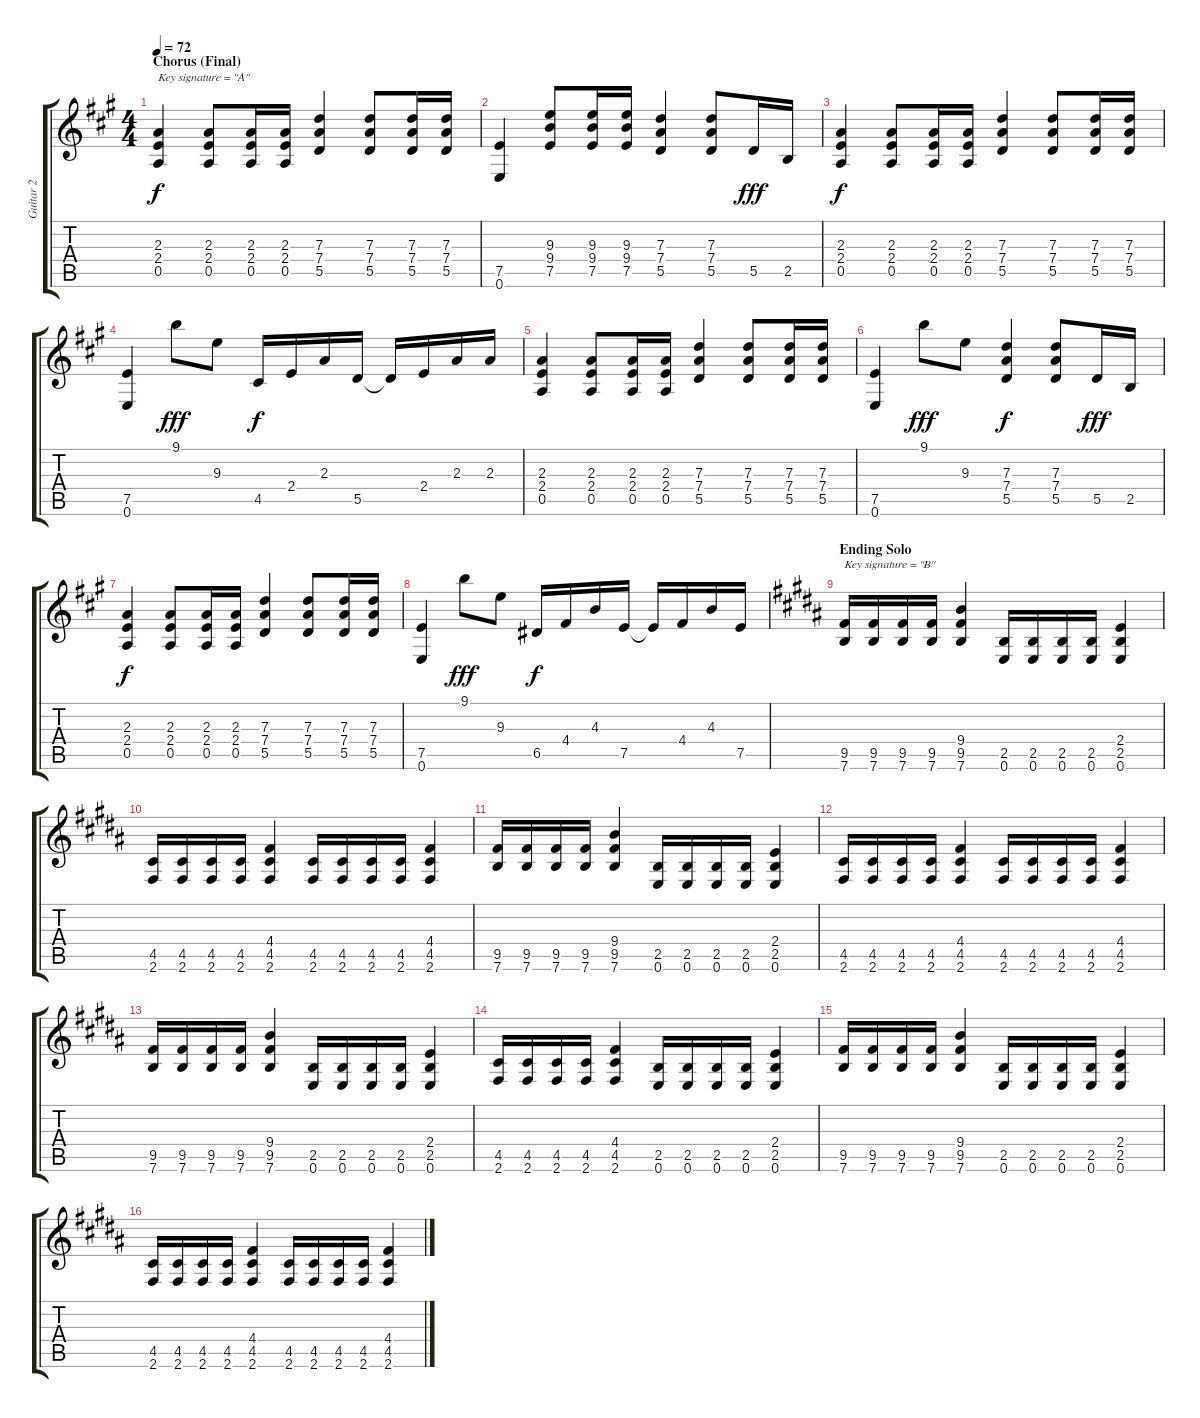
\track ("Guitar 2" "Guitar 2") {instrument overdrivenguitar}
\staff {score tabs}
\tuning (D4 B3 G3 D3 A2 E2) {hide}
\ts (4 4)
\section ("" "Chorus (Final)")
\tempo 72
\clef g2
\ks a
(2.3 2.4 0.5).4{txt "Key signature = \"A\"" dy f} (2.3 2.4 0.5).8 (2.3 2.4 0.5).16 (2.3 2.4 0.5).16 (7.3 7.4 5.5).4 (7.3 7.4 5.5).8 (7.3 7.4 5.5).16 (7.3 7.4 5.5).16 |
(7.5 0.6).4 (9.3 9.4 7.5).8 (9.3 9.4 7.5).16 (9.3 9.4 7.5).16 (7.3 7.4 5.5).4 (7.3 7.4 5.5).8 5.5.16{dy fff} 2.5.16 |
(2.3 2.4 0.5).4{dy f} (2.3 2.4 0.5).8 (2.3 2.4 0.5).16 (2.3 2.4 0.5).16 (7.3 7.4 5.5).4 (7.3 7.4 5.5).8 (7.3 7.4 5.5).16 (7.3 7.4 5.5).16 |
(7.5 0.6).4 9.1.8{dy fff} 9.3.8 4.5.16{dy f} 2.4.16 2.3.16 5.5.16 5.5{t}.16 2.4.16 2.3.16 2.3.16 |
(2.3 2.4 0.5).4 (2.3 2.4 0.5).8 (2.3 2.4 0.5).16 (2.3 2.4 0.5).16 (7.3 7.4 5.5).4 (7.3 7.4 5.5).8 (7.3 7.4 5.5).16 (7.3 7.4 5.5).16 |
(7.5 0.6).4 9.1.8{dy fff} 9.3.8 (7.3 7.4 5.5).4{dy f} (7.3 7.4 5.5).8 5.5.16{dy fff} 2.5.16 |
(2.3 2.4 0.5).4{dy f} (2.3 2.4 0.5).8 (2.3 2.4 0.5).16 (2.3 2.4 0.5).16 (7.3 7.4 5.5).4 (7.3 7.4 5.5).8 (7.3 7.4 5.5).16 (7.3 7.4 5.5).16 |
(7.5 0.6).4 9.1.8{dy fff} 9.3.8 6.5.16{dy f} 4.4.16 4.3.16 7.5.16 7.5{t}.16 4.4.16 4.3.16 7.5.16 |
\section ("" "Ending Solo")
\ks b
(9.5 7.6).16{txt "Key signature = \"B\""} (9.5 7.6).16 (9.5 7.6).16 (9.5 7.6).16 (9.4 9.5 7.6).4 (2.5 0.6).16 (2.5 0.6).16 (2.5 0.6).16 (2.5 0.6).16 (2.4 2.5 0.6).4 |
(4.5 2.6).16 (4.5 2.6).16 (4.5 2.6).16 (4.5 2.6).16 (4.4 4.5 2.6).4 (4.5 2.6).16 (4.5 2.6).16 (4.5 2.6).16 (4.5 2.6).16 (4.4 4.5 2.6).4 |
(9.5 7.6).16 (9.5 7.6).16 (9.5 7.6).16 (9.5 7.6).16 (9.4 9.5 7.6).4 (2.5 0.6).16 (2.5 0.6).16 (2.5 0.6).16 (2.5 0.6).16 (2.4 2.5 0.6).4 |
(4.5 2.6).16 (4.5 2.6).16 (4.5 2.6).16 (4.5 2.6).16 (4.4 4.5 2.6).4 (4.5 2.6).16 (4.5 2.6).16 (4.5 2.6).16 (4.5 2.6).16 (4.4 4.5 2.6).4 |
(9.5 7.6).16 (9.5 7.6).16 (9.5 7.6).16 (9.5 7.6).16 (9.4 9.5 7.6).4 (2.5 0.6).16 (2.5 0.6).16 (2.5 0.6).16 (2.5 0.6).16 (2.4 2.5 0.6).4 |
(4.5 2.6).16 (4.5 2.6).16 (4.5 2.6).16 (4.5 2.6).16 (4.4 4.5 2.6).4 (2.5 0.6).16 (2.5 0.6).16 (2.5 0.6).16 (2.5 0.6).16 (2.4 2.5 0.6).4 |
(9.5 7.6).16 (9.5 7.6).16 (9.5 7.6).16 (9.5 7.6).16 (9.4 9.5 7.6).4 (2.5 0.6).16 (2.5 0.6).16 (2.5 0.6).16 (2.5 0.6).16 (2.4 2.5 0.6).4 |
(4.5 2.6).16 (4.5 2.6).16 (4.5 2.6).16 (4.5 2.6).16 (4.4 4.5 2.6).4 (4.5 2.6).16 (4.5 2.6).16 (4.5 2.6).16 (4.5 2.6).16 (4.4 4.5 2.6).4
